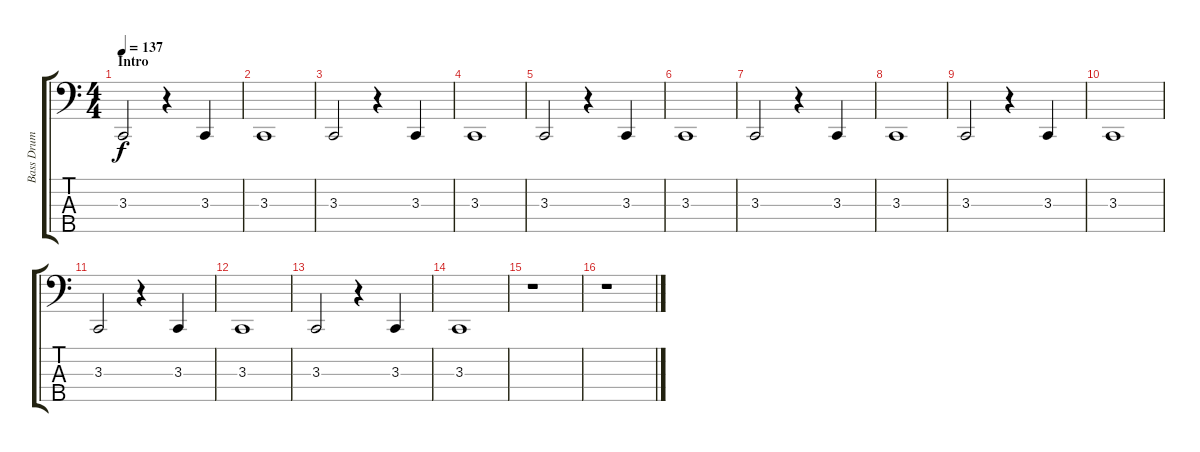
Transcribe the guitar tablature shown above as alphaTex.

\track ("Bass Drum" "Bass Drum") {instrument taikodrum}
\staff {score tabs}
\tuning (G2 D2 A1 E1 B0) {hide}
\ts (4 4)
\section ("" "Intro ")
\tempo 137
\clef f4
\ks c
3.3.2{dy f instrument taikodrum} r.4 3.3.4 |
3.3.1 |
3.3.2 r.4 3.3.4 |
3.3.1 |
3.3.2 r.4 3.3.4 |
3.3.1 |
3.3.2 r.4 3.3.4 |
3.3.1 |
3.3.2 r.4 3.3.4 |
3.3.1 |
3.3.2 r.4 3.3.4 |
3.3.1 |
3.3.2 r.4 3.3.4 |
3.3.1 |
r.1 |
r.1
